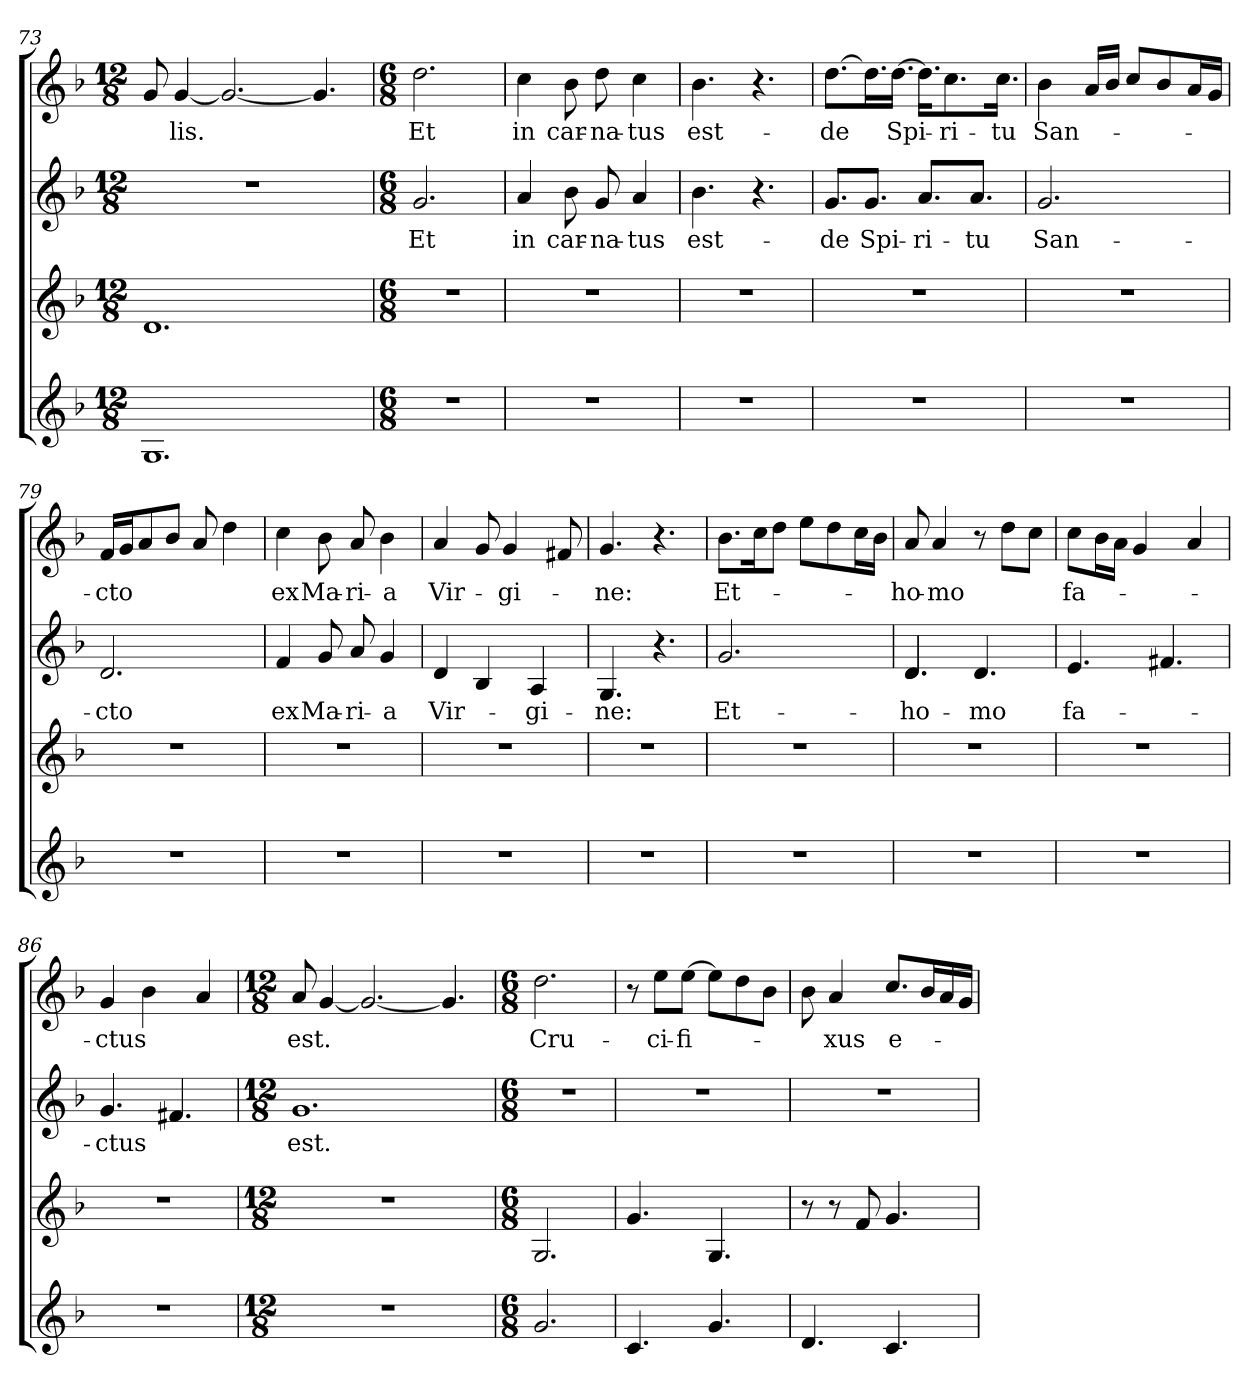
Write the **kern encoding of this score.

**kern	**kern	**kern	**text	**kern	**text
*part4	*part3	*part2	*part2	*part1	*part1
*staff4	*staff3	*staff2	*staff2	*staff1	*staff1
*clefG2	*clefG2	*clefG2	*	*clefG2	*
*k[b-]	*k[b-]	*k[b-]	*	*k[b-]	*
*F:	*F:	*F:	*	*F:	*
*M12/8	*M12/8	*M12/8	*	*M12/8	*
=73	=73	=73	=73	=73	=73
1.G	1.d	1.r	.	8g/	.
!	!	!	!	!	!LO:LY:b
.	.	.	.	[4g/	-lis.
.	.	.	.	2.g/_	.
.	.	.	.	4.g/]	.
!!LO:LB:g=z
=74	=74	=74	=74	=74	=74
*M6/8	*M6/8	*M6/8	*	*M6/8	*
!	!	!	!LO:LY:b	!	!LO:LY:b
2.r	2.r	2.g/	Et	2.dd\	Et
=75	=75	=75	=75	=75	=75
!	!	!	!LO:LY:b	!	!LO:LY:b
2.r	2.r	4a/	in	4cc\	in
!	!	!	!LO:LY:b	!	!LO:LY:b
.	.	8b-\	car-	8b-\	car-
!	!	!	!LO:LY:b	!	!LO:LY:b
.	.	8g/	-na-	8dd\	-na-
!	!	!	!LO:LY:b	!	!LO:LY:b
.	.	4a/	-tus	4cc\	-tus
=76	=76	=76	=76	=76	=76
!	!	!	!LO:LY:b	!	!LO:LY:b
2.r	2.r	4.b-\	est-	4.b-\	est-
.	.	4.r	.	4.r	.
=77	=77	=77	=77	=77	=77
!	!	!	!LO:LY:b	!	!LO:LY:b
2.r	2.r	8.g/L	-de	[8.dd\L	-de
!	!	!	!LO:LY:b	!	!
.	.	8.g/J	Spi-	16.dd\L]	.
!	!	!	!	!	!LO:LY:b
.	.	.	.	[16.dd\JJ	Spi-
!	!	!	!LO:LY:b	!	!
.	.	8.a/L	-ri-	16.dd\KL]	.
!	!	!	!	!	!LO:LY:b
.	.	.	.	8.cc\	-ri-
!	!	!	!LO:LY:b	!	!
.	.	8.a/J	-tu	.	.
!	!	!	!	!	!LO:LY:b
.	.	.	.	16.cc\Jk	-tu
=78	=78	=78	=78	=78	=78
!	!	!	!LO:LY:b	!	!LO:LY:b
2.r	2.r	2.g/	San-	4b-\	San-
.	.	.	.	16a/LL	.
.	.	.	.	16b-/JJ	.
.	.	.	.	8cc/L	.
.	.	.	.	8b-/	.
.	.	.	.	16a/L	.
.	.	.	.	16g/JJ	.
=79	=79	=79	=79	=79	=79
!	!	!	!LO:LY:b	!	!LO:LY:b
2.r	2.r	2.d/	-cto	16f/LL	-cto
.	.	.	.	16g/J	.
.	.	.	.	8a/	.
.	.	.	.	8b-/J	.
.	.	.	.	8a/	.
.	.	.	.	4dd\	.
!!LO:LB:g=z
=80	=80	=80	=80	=80	=80
!	!	!	!LO:LY:b	!	!LO:LY:b
2.r	2.r	4f/	ex	4cc\	ex
!	!	!	!LO:LY:b	!	!LO:LY:b
.	.	8g/	Ma-	8b-\	Ma-
!	!	!	!LO:LY:b	!	!LO:LY:b
.	.	8a/	-ri-	8a/	-ri-
!	!	!	!LO:LY:b	!	!LO:LY:b
.	.	4g/	-a	4b-\	-a
=81	=81	=81	=81	=81	=81
!	!	!	!LO:LY:b	!	!LO:LY:b
2.r	2.r	4d/	Vir-	4a/	Vir-
.	.	4B-/	.	8g/	.
!	!	!	!	!	!LO:LY:b
.	.	.	.	4g/	-gi-
!	!	!	!LO:LY:b	!	!
.	.	4A/	-gi-	.	.
.	.	.	.	8f#X/	.
=82	=82	=82	=82	=82	=82
!	!	!	!LO:LY:b	!	!LO:LY:b
2.r	2.r	4.G/	-ne:	4.g/	-ne:
.	.	4.r	.	4.r	.
=83	=83	=83	=83	=83	=83
!	!	!	!LO:LY:b	!	!LO:LY:b
2.r	2.r	2.g/	Et-	8.b-\L	Et-
.	.	.	.	16cc\k	.
.	.	.	.	8dd\J	.
.	.	.	.	8ee\L	.
.	.	.	.	8dd\	.
.	.	.	.	16cc\L	.
.	.	.	.	16b-\JJ	.
=84	=84	=84	=84	=84	=84
!	!	!	!LO:LY:b	!	!LO:LY:b
*	*	*^	*	*	*
2.r	2.r	4.d/	4.d/	-ho-	8a/	-ho-
!	!	!	!	!	!	!LO:LY:b
.	.	.	.	.	4a/	-mo
!	!	!	!	!LO:LY:b	!	!
.	.	4.d/	4.ryy	-mo	8r	.
.	.	.	.	.	8dd\L	.
.	.	.	.	.	8cc\J	.
*	*	*v	*v	*	*	*
=85	=85	=85	=85	=85	=85
!	!	!	!LO:LY:b	!	!LO:LY:b
2.r	2.r	4.e/	fa-	8cc\L	fa-
.	.	.	.	16b-\L	.
.	.	.	.	16a\JJ	.
.	.	.	.	4g/	.
.	.	4.f#X/	.	.	.
.	.	.	.	4a/	.
=86	=86	=86	=86	=86	=86
!	!	!	!LO:LY:b	!	!LO:LY:b
2.r	2.r	4.g/	-ctus	4g/	-ctus
.	.	.	.	4b-\	.
.	.	4.f#i/	.	.	.
.	.	.	.	4a/	.
=87	=87	=87	=87	=87	=87
*M12/8	*M12/8	*M12/8	*	*M12/8	*
!	!	!	!LO:LY:b	!	!LO:LY:b
1.r	1.r	1.g	est.	8a/	est.
.	.	.	.	[4g/	.
.	.	.	.	2.g/_	.
.	.	.	.	4.g/]	.
!!LO:LB:g=z
=88	=88	=88	=88	=88	=88
*M6/8	*M6/8	*M6/8	*	*M6/8	*
!	!	!	!	!	!LO:LY:b
2.g/	2.G/	2.r	.	2.dd\	Cru-
=89	=89	=89	=89	=89	=89
4.c/	4.g/	2.r	.	8r	.
!	!	!	!	!	!LO:LY:b
.	.	.	.	8ee\L	-ci-
!	!	!	!	!	!LO:LY:b
.	.	.	.	[8ee\J	-fi-
4.g/	4.G/	.	.	8ee\L]	.
.	.	.	.	8dd\	.
.	.	.	.	8b-\J	.
=90	=90	=90	=90	=90	=90
4.d/	8r	2.r	.	8b-\	.
!	!	!	!	!	!LO:LY:b
.	8r	.	.	4a/	-xus
.	8f/	.	.	.	.
!	!	!	!	!	!LO:LY:b
4.c/	4.g/	.	.	8.cc/L	e-
.	.	.	.	16b-/L	.
.	.	.	.	16a/	.
.	.	.	.	16g/JJ	.
=	=	=	=	=	=
*-	*-	*-	*-	*-	*-
